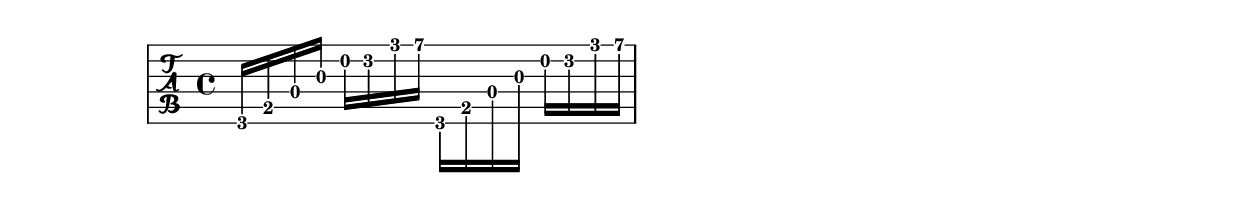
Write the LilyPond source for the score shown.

% Do not edit this file; it is automatically
% generated from Documentation/snippets/new
% This file is in the public domain.
%% Note: this file works from version 2.13.4
\version "2.13.10"

\header {
%% Translation of GIT committish: 4385ed4cc738e164a95798862580b4b86703356f
  texidoces = "
La dirección de las plicas se contola de la misma forma en la
tablatura que en la notación tradicional. Las barras se pueden
poner horizontales, como se muestra en este ejemplo.

"
  doctitlees = "Comportamiento de las plicas y las barras de corchea en tablaturas"


%% Translation of GIT committish: d96023d8792c8af202c7cb8508010c0d3648899d
  texidocde = "
Die Richtung von Hälsen wird in Tabulaturen genauso wie in normaler Notation
eingestellt.  Balken können horizontal eingestellt werden, wie das Beispiel
zeigt.

"
  doctitlede = "Hals- und Balkenverhalten in einer Tabulatur"

%% Translation of GIT committish: cd4950757ab1ab6c89805b0b7c978bfca034f940

  texidocfr = "
La direction des hampes se gère dans les tablatures tout comme en
notation traditionnelle.  Les ligatures peuvent être mises à l'horizontale
comme le montre cet exemple.

"
  doctitlefr = "Hampes et ligatures en mode tablature"


  lsrtags = "fretted-strings"
  texidoc = "
The direction of stems is controlled the same way in tablature as in
traditional notation.  Beams can be made horizontal, as shown in this
example.
"
  doctitle = "Stem and beam behavior in tablature"
} % begin verbatim


\new TabStaff {
  \relative c {
    \tabFullNotation
    g16 b d g b d g b
    \stemDown
    \override Beam #'damping = #+inf.0
    g,,16 b d g b d g b
  }
}
